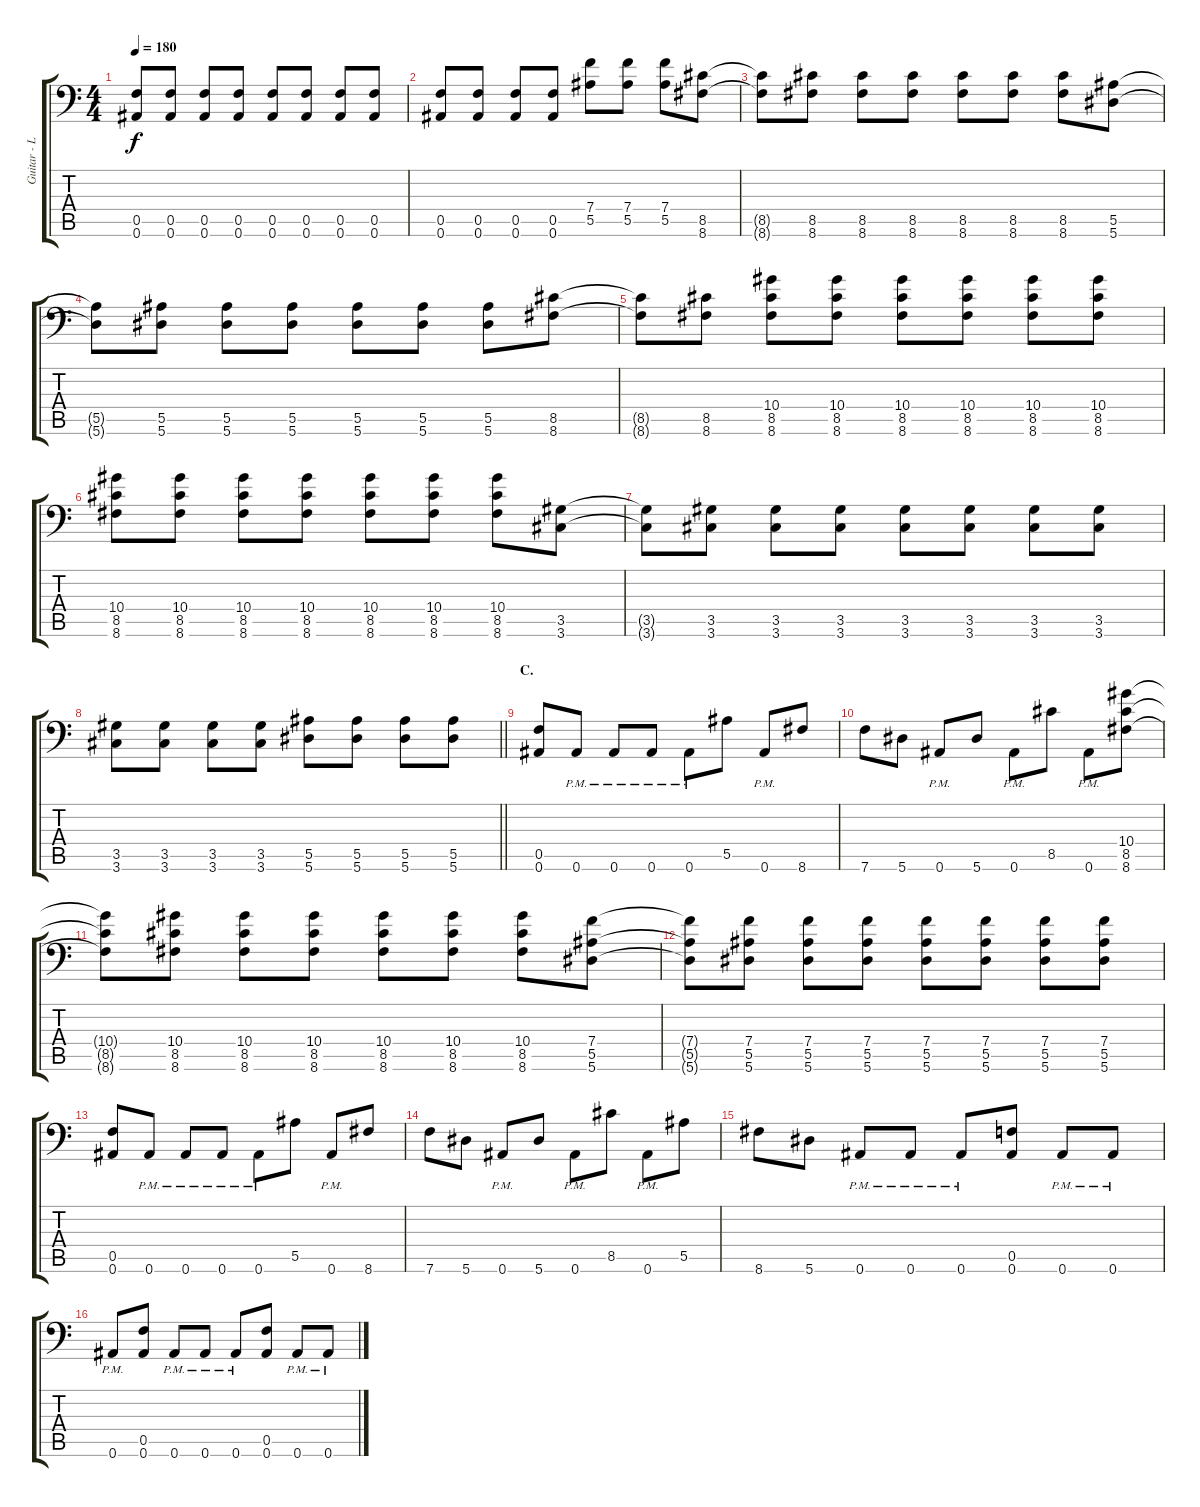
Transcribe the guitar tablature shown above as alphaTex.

\track ("Guitar - Left" "Guitar - L") {instrument distortionguitar}
\staff {score tabs}
\tuning (C4 G3 Eb3 Bb2 F2 Bb1) {hide}
\ts (4 4)
\tempo 180
\clef f4
\ks c
(0.5{t} 0.6{t}).8{dy f} (0.5 0.6).8 (0.5 0.6).8 (0.5 0.6).8 (0.5 0.6).8 (0.5 0.6).8 (0.5 0.6).8 (0.5 0.6).8 |
(0.5 0.6).8 (0.5 0.6).8 (0.5 0.6).8 (0.5 0.6).8 (7.4 5.5).8 (7.4 5.5).8 (7.4 5.5).8 (8.5 8.6).8 |
(8.5{t} 8.6{t}).8 (8.5 8.6).8 (8.5 8.6).8 (8.5 8.6).8 (8.5 8.6).8 (8.5 8.6).8 (8.5 8.6).8 (5.5 5.6).8 |
(5.5{t} 5.6{t}).8 (5.5 5.6).8 (5.5 5.6).8 (5.5 5.6).8 (5.5 5.6).8 (5.5 5.6).8 (5.5 5.6).8 (8.5 8.6).8 |
(8.5{t} 8.6{t}).8 (8.5 8.6).8 (10.4 8.5 8.6).8 (10.4 8.5 8.6).8 (10.4 8.5 8.6).8 (10.4 8.5 8.6).8 (10.4 8.5 8.6).8 (10.4 8.5 8.6).8 |
(10.4 8.5 8.6).8 (10.4 8.5 8.6).8 (10.4 8.5 8.6).8 (10.4 8.5 8.6).8 (10.4 8.5 8.6).8 (10.4 8.5 8.6).8 (10.4 8.5 8.6).8 (3.5 3.6).8 |
(3.5{t} 3.6{t}).8 (3.5 3.6).8 (3.5 3.6).8 (3.5 3.6).8 (3.5 3.6).8 (3.5 3.6).8 (3.5 3.6).8 (3.5 3.6).8 |
\barLineRight lightlight
(3.5 3.6).8 (3.5 3.6).8 (3.5 3.6).8 (3.5 3.6).8 (5.5 5.6).8 (5.5 5.6).8 (5.5 5.6).8 (5.5 5.6).8 |
\section ("" "C.")
(0.5 0.6).8 0.6{pm}.8 0.6{pm}.8 0.6{pm}.8 0.6{pm}.8 5.5.8 0.6{pm}.8 8.6.8 |
7.6.8 5.6.8 0.6{pm}.8 5.6.8 0.6{pm}.8 8.5.8 0.6{pm}.8 (10.4 8.5 8.6).8 |
(10.4{t} 8.5{t} 8.6{t}).8 (10.4 8.5 8.6).8 (10.4 8.5 8.6).8 (10.4 8.5 8.6).8 (10.4 8.5 8.6).8 (10.4 8.5 8.6).8 (10.4 8.5 8.6).8 (7.4 5.5 5.6).8 |
(7.4{t} 5.5{t} 5.6{t}).8 (7.4 5.5 5.6).8 (7.4 5.5 5.6).8 (7.4 5.5 5.6).8 (7.4 5.5 5.6).8 (7.4 5.5 5.6).8 (7.4 5.5 5.6).8 (7.4 5.5 5.6).8 |
(0.5 0.6).8 0.6{pm}.8 0.6{pm}.8 0.6{pm}.8 0.6{pm}.8 5.5.8 0.6{pm}.8 8.6.8 |
7.6.8 5.6.8 0.6{pm}.8 5.6.8 0.6{pm}.8 8.5.8 0.6{pm}.8 5.5.8 |
8.6.8 5.6.8 0.6{pm}.8 0.6{pm}.8 0.6{pm}.8 (0.5 0.6).8 0.6{pm}.8 0.6{pm}.8 |
0.6{pm}.8 (0.5 0.6).8 0.6{pm}.8 0.6{pm}.8 0.6{pm}.8 (0.5 0.6).8 0.6{pm}.8 0.6{pm}.8
